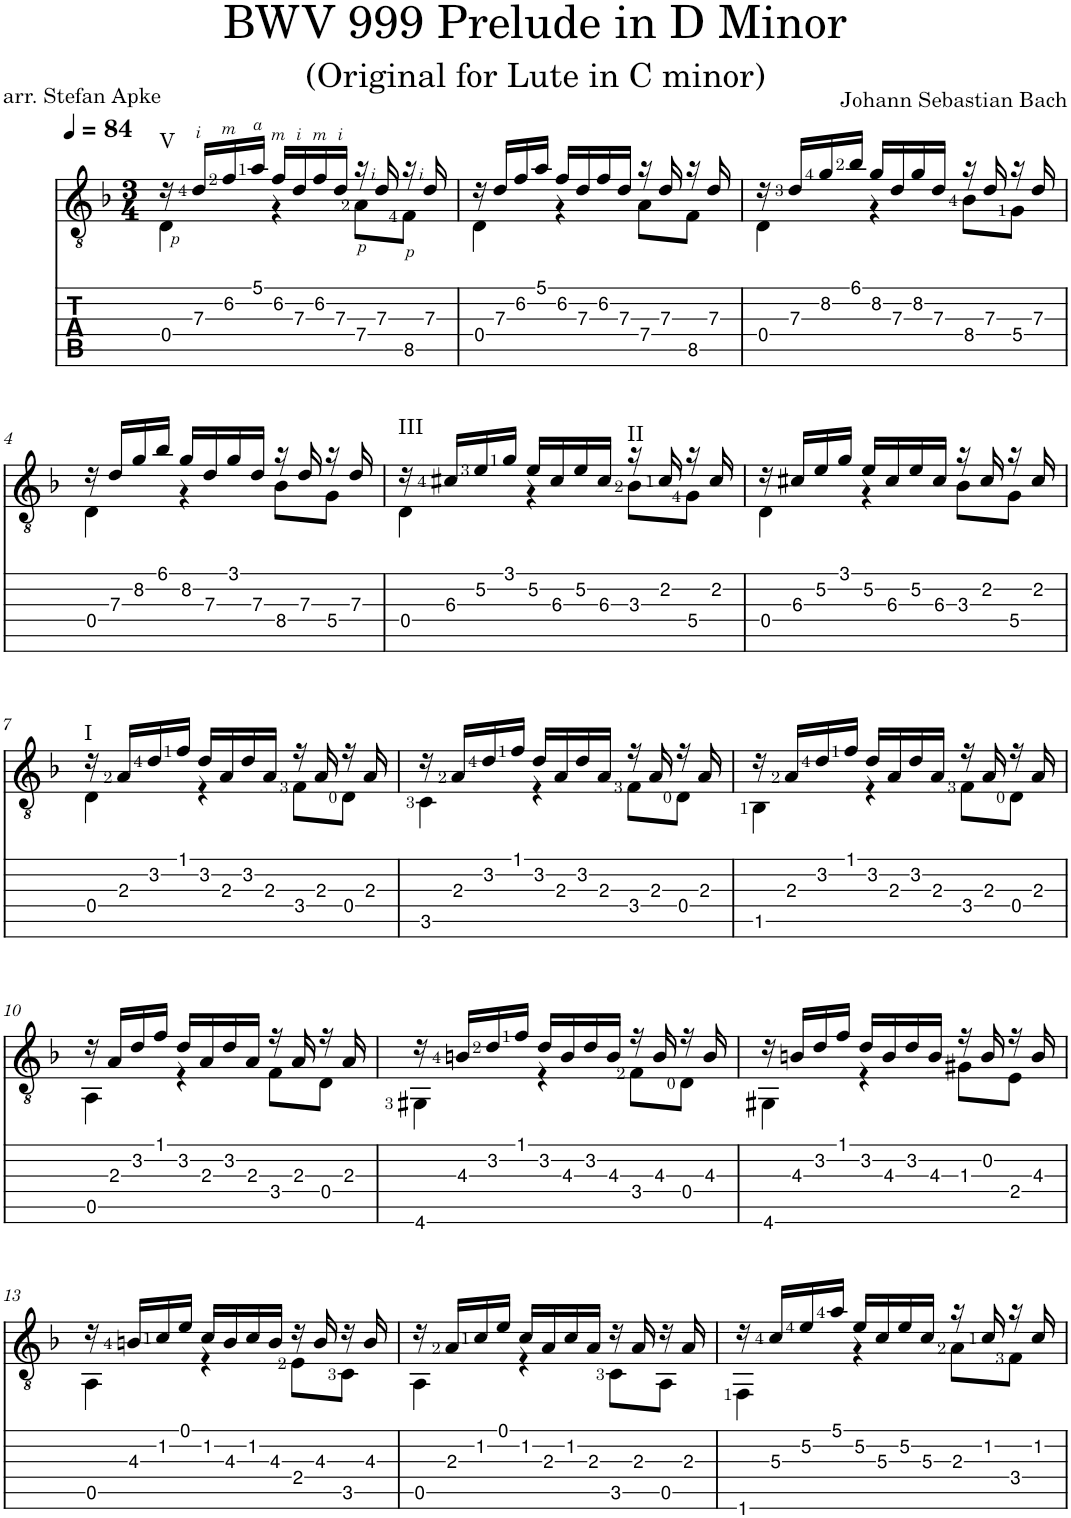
**kern	**kern
*part1	*part1
*staff2	*staff1
*I"Classical Guitar	*
*I'Guit.	*
*stria6	*
*	*clefGv2
*k[b-]	*k[b-]
*d:	*d:
*M3/4	*M3/4
*MM84	*MM84
=1	=1
*^	*^
!	!	!LO:TX:a:t=V	!
16r	4D	16r	4D\
16dLL	.	16d/LL	.
16f	.	16f/	.
16aJJ	.	16a/JJ	.
16fLL	4r	16f/LL	4r
16dJ	.	16d/	.
16fL	.	16f/	.
16dJJ	.	16d/JJ	.
16r	8AL	16r	8A\L
16d	.	16d/	.
16r	8FJ	16r	8F\J
16d	.	16d/	.
=2	=2	=2	=2
16r	4D	16r	4D\
16dLL	.	16d/LL	.
16f	.	16f/	.
16aJJ	.	16a/JJ	.
16fLL	4r	16f/LL	4r
16dJ	.	16d/	.
16fL	.	16f/	.
16dJJ	.	16d/JJ	.
16r	8AL	16r	8A\L
16d	.	16d/	.
16r	8FJ	16r	8F\J
16d	.	16d/	.
=3	=3	=3	=3
16r	4D	16r	4D\
16dLL	.	16d/LL	.
16g	.	16g/	.
16b-JJ	.	16b-/JJ	.
16gLL	4r	16g/LL	4r
16dJ	.	16d/	.
16gL	.	16g/	.
16dJJ	.	16d/JJ	.
16r	8B-L	16r	8B-\L
16d	.	16d/	.
16r	8GJ	16r	8G\J
16d	.	16d/	.
!!LO:LB:g=z	!!
=4	=4	=4	=4
16r	4D	16r	4D\
16dLL	.	16d/LL	.
16g	.	16g/	.
16b-JJ	.	16b-/JJ	.
16gLL	4r	16g/LL	4r
16dJ	.	16d/	.
16gL	.	16g/	.
16dJJ	.	16d/JJ	.
16r	8B-L	16r	8B-\L
16d	.	16d/	.
16r	8GJ	16r	8G\J
16d	.	16d/	.
=5	=5	=5	=5
!	!	!LO:TX:a:t=III	!
16r	4D	16r	4D\
16c#XLL	.	16c#X/LL	.
16e	.	16e/	.
16gJJ	.	16g/JJ	.
16eLL	4r	16e/LL	4r
16c#J	.	16c#/	.
16eL	.	16e/	.
16c#JJ	.	16c#/JJ	.
!	!	!LO:TX:a:t=II	!
16r	8B-L	16r	8B-\L
16c#	.	16c#/	.
16r	8GJ	16r	8G\J
16c#	.	16c#/	.
=6	=6	=6	=6
16r	4D	16r	4D\
16c#XLL	.	16c#X/LL	.
16e	.	16e/	.
16gJJ	.	16g/JJ	.
16eLL	4r	16e/LL	4r
16c#J	.	16c#/	.
16eL	.	16e/	.
16c#JJ	.	16c#/JJ	.
16r	8B-L	16r	8B-\L
16c#	.	16c#/	.
16r	8GJ	16r	8G\J
16c#	.	16c#/	.
!!LO:LB:g=z	!!
=7	=7	=7	=7
!	!	!LO:TX:a:t=I	!
16r	4D	16r	4D\
16ALL	.	16A/LL	.
16d	.	16d/	.
16fJJ	.	16f/JJ	.
16dLL	4r	16d/LL	4r
16AJ	.	16A/	.
16dL	.	16d/	.
16AJJ	.	16A/JJ	.
16r	8FL	16r	8F\L
16A	.	16A/	.
16r	8DJ	16r	8D\J
16A	.	16A/	.
=8	=8	=8	=8
16r	4C	16r	4C\
16ALL	.	16A/LL	.
16d	.	16d/	.
16fJJ	.	16f/JJ	.
16dLL	4r	16d/LL	4r
16AJ	.	16A/	.
16dL	.	16d/	.
16AJJ	.	16A/JJ	.
16r	8FL	16r	8F\L
16A	.	16A/	.
16r	8DJ	16r	8D\J
16A	.	16A/	.
=9	=9	=9	=9
16r	4BB-	16r	4BB-\
16ALL	.	16A/LL	.
16d	.	16d/	.
16fJJ	.	16f/JJ	.
16dLL	4r	16d/LL	4r
16AJ	.	16A/	.
16dL	.	16d/	.
16AJJ	.	16A/JJ	.
16r	8FL	16r	8F\L
16A	.	16A/	.
16r	8DJ	16r	8D\J
16A	.	16A/	.
!!LO:LB:g=z	!!
=10	=10	=10	=10
16r	4AA	16r	4AA\
16ALL	.	16A/LL	.
16d	.	16d/	.
16fJJ	.	16f/JJ	.
16dLL	4r	16d/LL	4r
16AJ	.	16A/	.
16dL	.	16d/	.
16AJJ	.	16A/JJ	.
16r	8FL	16r	8F\L
16A	.	16A/	.
16r	8DJ	16r	8D\J
16A	.	16A/	.
=11	=11	=11	=11
16r	4GG#X	16r	4GG#X\
16BnLL	.	16Bn/LL	.
16d	.	16d/	.
16fJJ	.	16f/JJ	.
16dLL	4r	16d/LL	4r
16BJ	.	16B/	.
16dL	.	16d/	.
16BJJ	.	16B/JJ	.
16r	8FL	16r	8F\L
16B	.	16B/	.
16r	8DJ	16r	8D\J
16B	.	16B/	.
=12	=12	=12	=12
16r	4GG#X	16r	4GG#X\
16BnLL	.	16Bn/LL	.
16d	.	16d/	.
16fJJ	.	16f/JJ	.
16dLL	4r	16d/LL	4r
16BJ	.	16B/	.
16dL	.	16d/	.
16BJJ	.	16B/JJ	.
16r	8G#XL	16r	8G#X\L
16B	.	16B/	.
16r	8EJ	16r	8E\J
16B	.	16B/	.
!!LO:LB:g=z	!!
=13	=13	=13	=13
16r	4AA	16r	4AA\
16BnLL	.	16Bn/LL	.
16c	.	16c/	.
16eJJ	.	16e/JJ	.
16cLL	4r	16c/LL	4r
16BJ	.	16B/	.
16cL	.	16c/	.
16BJJ	.	16B/JJ	.
16r	8EL	16r	8E\L
16B	.	16B/	.
16r	8CJ	16r	8C\J
16B	.	16B/	.
=14	=14	=14	=14
16r	4AA	16r	4AA\
16ALL	.	16A/LL	.
16c	.	16c/	.
16eJJ	.	16e/JJ	.
16cLL	4r	16c/LL	4r
16AJ	.	16A/	.
16cL	.	16c/	.
16AJJ	.	16A/JJ	.
16r	8CL	16r	8C\L
16A	.	16A/	.
16r	8AAJ	16r	8AA\J
16A	.	16A/	.
=15	=15	=15	=15
16r	4FF	16r	4FF\
16cLL	.	16c/LL	.
16e	.	16e/	.
16aJJ	.	16a/JJ	.
16eLL	4r	16e/LL	4r
16cJ	.	16c/	.
16eL	.	16e/	.
16cJJ	.	16c/JJ	.
16r	8AL	16r	8A\L
16c	.	16c/	.
16r	8FJ	16r	8F\J
16c	.	16c/	.
*v	*v	*	*
*	*v	*v
=	=
*-	*-
